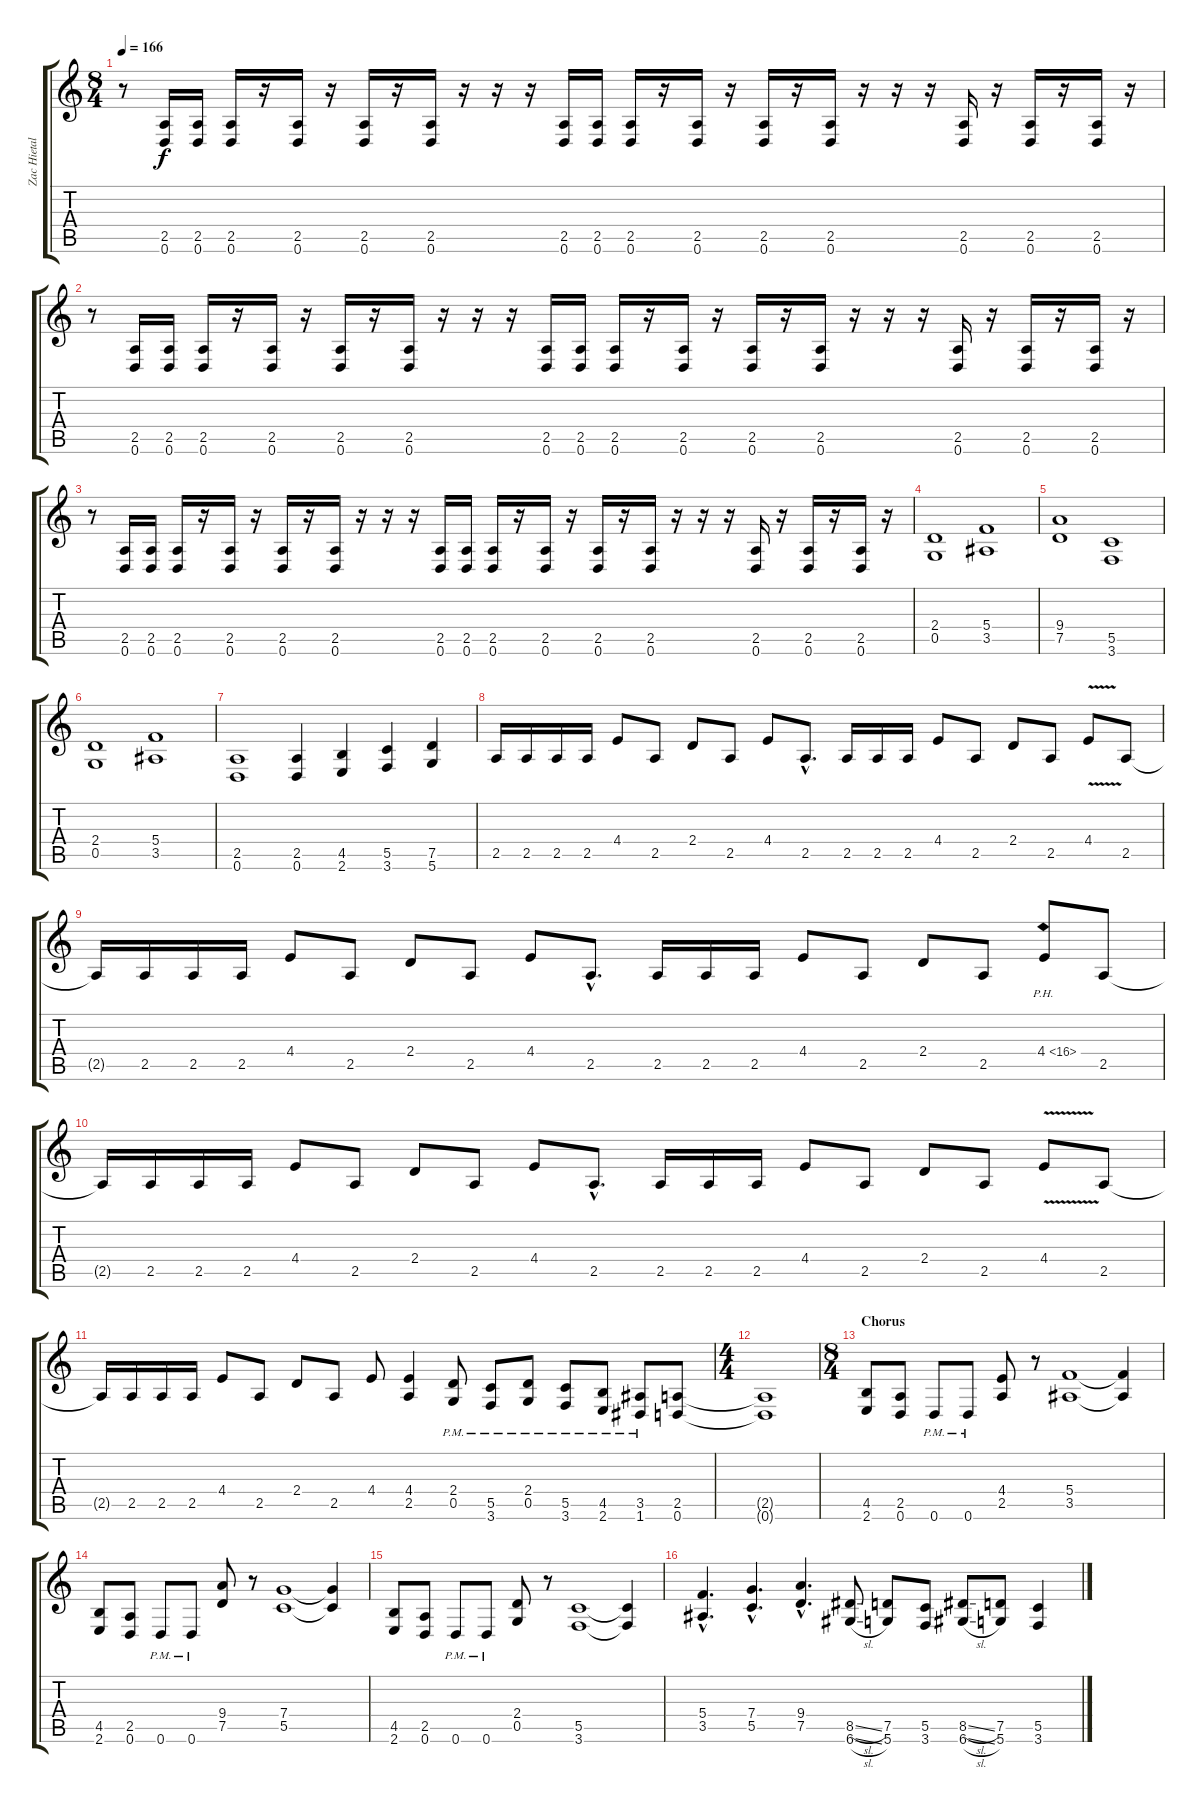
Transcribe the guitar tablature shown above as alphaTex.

\track ("Zac Hietala - Rhytm" "Zac Hietal") {instrument distortionguitar}
\staff {score tabs}
\tuning (D4 A3 F3 C3 G2 D2) {hide}
\ts (8 4)
\tempo 166
\clef g2
\ks c
r.8{dy f} (2.5 0.6).16 (2.5 0.6).16 (2.5 0.6).16 r.16 (2.5 0.6).16 r.16 (2.5 0.6).16 r.16 (2.5 0.6).16 r.16 r.16 r.16 (2.5 0.6).16 (2.5 0.6).16 (2.5 0.6).16 r.16 (2.5 0.6).16 r.16 (2.5 0.6).16 r.16 (2.5 0.6).16 r.16 r.16 r.16 (2.5 0.6).16 r.16 (2.5 0.6).16 r.16 (2.5 0.6).16 r.16 |
r.8 (2.5 0.6).16 (2.5 0.6).16 (2.5 0.6).16 r.16 (2.5 0.6).16 r.16 (2.5 0.6).16 r.16 (2.5 0.6).16 r.16 r.16 r.16 (2.5 0.6).16 (2.5 0.6).16 (2.5 0.6).16 r.16 (2.5 0.6).16 r.16 (2.5 0.6).16 r.16 (2.5 0.6).16 r.16 r.16 r.16 (2.5 0.6).16 r.16 (2.5 0.6).16 r.16 (2.5 0.6).16 r.16 |
r.8 (2.5 0.6).16 (2.5 0.6).16 (2.5 0.6).16 r.16 (2.5 0.6).16 r.16 (2.5 0.6).16 r.16 (2.5 0.6).16 r.16 r.16 r.16 (2.5 0.6).16 (2.5 0.6).16 (2.5 0.6).16 r.16 (2.5 0.6).16 r.16 (2.5 0.6).16 r.16 (2.5 0.6).16 r.16 r.16 r.16 (2.5 0.6).16 r.16 (2.5 0.6).16 r.16 (2.5 0.6).16 r.16 |
(2.4 0.5).1 (5.4 3.5).1 |
(9.4 7.5).1 (5.5 3.6).1 |
(2.4 0.5).1 (5.4 3.5).1 |
(2.5 0.6).1 (2.5 0.6).4 (4.5 2.6).4 (5.5 3.6).4 (7.5 5.6).4 |
2.5.16 2.5.16 2.5.16 2.5.16 4.4.8 2.5.8 2.4.8 2.5.8 4.4.8 2.5{hac}.8{d} 2.5.16 2.5.16 2.5.16 4.4.8 2.5.8 2.4.8 2.5.8 4.4{v}.8 2.5.8 |
2.5{t}.16 2.5.16 2.5.16 2.5.16 4.4.8 2.5.8 2.4.8 2.5.8 4.4.8 2.5{hac}.8{d} 2.5.16 2.5.16 2.5.16 4.4.8 2.5.8 2.4.8 2.5.8 4.4{ph 12}.8 2.5.8 |
2.5{t}.16 2.5.16 2.5.16 2.5.16 4.4.8 2.5.8 2.4.8 2.5.8 4.4.8 2.5{hac}.8{d} 2.5.16 2.5.16 2.5.16 4.4.8 2.5.8 2.4.8 2.5.8 4.4{v}.8 2.5.8 |
2.5{t}.16 2.5.16 2.5.16 2.5.16 4.4.8 2.5.8 2.4.8 2.5.8 4.4.8 (4.4 2.5).4 (2.4{pm} 0.5{pm}).8 (5.5 3.6{pm}).8 (2.4{pm} 0.5{pm}).8 (5.5{pm} 3.6{pm}).8 (4.5{pm} 2.6{pm}).8 (3.5{pm} 1.6{pm}).8 (2.5 0.6).8 |
\ts (4 4)
(2.5{t} 0.6{t}).1 |
\ts (8 4)
\section ("" "Chorus")
(4.5 2.6).8 (2.5 0.6).8 0.6{pm}.8 0.6{pm}.8 (4.4 2.5).8 r.8 (5.4 3.5).1 (5.4{t} 3.5{t}).4 |
(4.5 2.6).8 (2.5 0.6).8 0.6{pm}.8 0.6{pm}.8 (9.4 7.5).8 r.8 (7.4 5.5).1 (7.4{t} 5.5{t}).4 |
(4.5 2.6).8 (2.5 0.6).8 0.6{pm}.8 0.6{pm}.8 (2.4 0.5).8 r.8 (5.5 3.6).1 (5.5{t} 3.6{t}).4 |
(5.4{hac} 3.5{hac}).4{d} (7.4{hac} 5.5{hac}).4{d} (9.4{hac} 7.5{hac}).4{d} (8.5{sl} 6.6{sl}).8 (7.5 5.6).8 (5.5 3.6).8 (8.5{sl} 6.6{sl}).8 (7.5 5.6).8 (5.5 3.6).4
